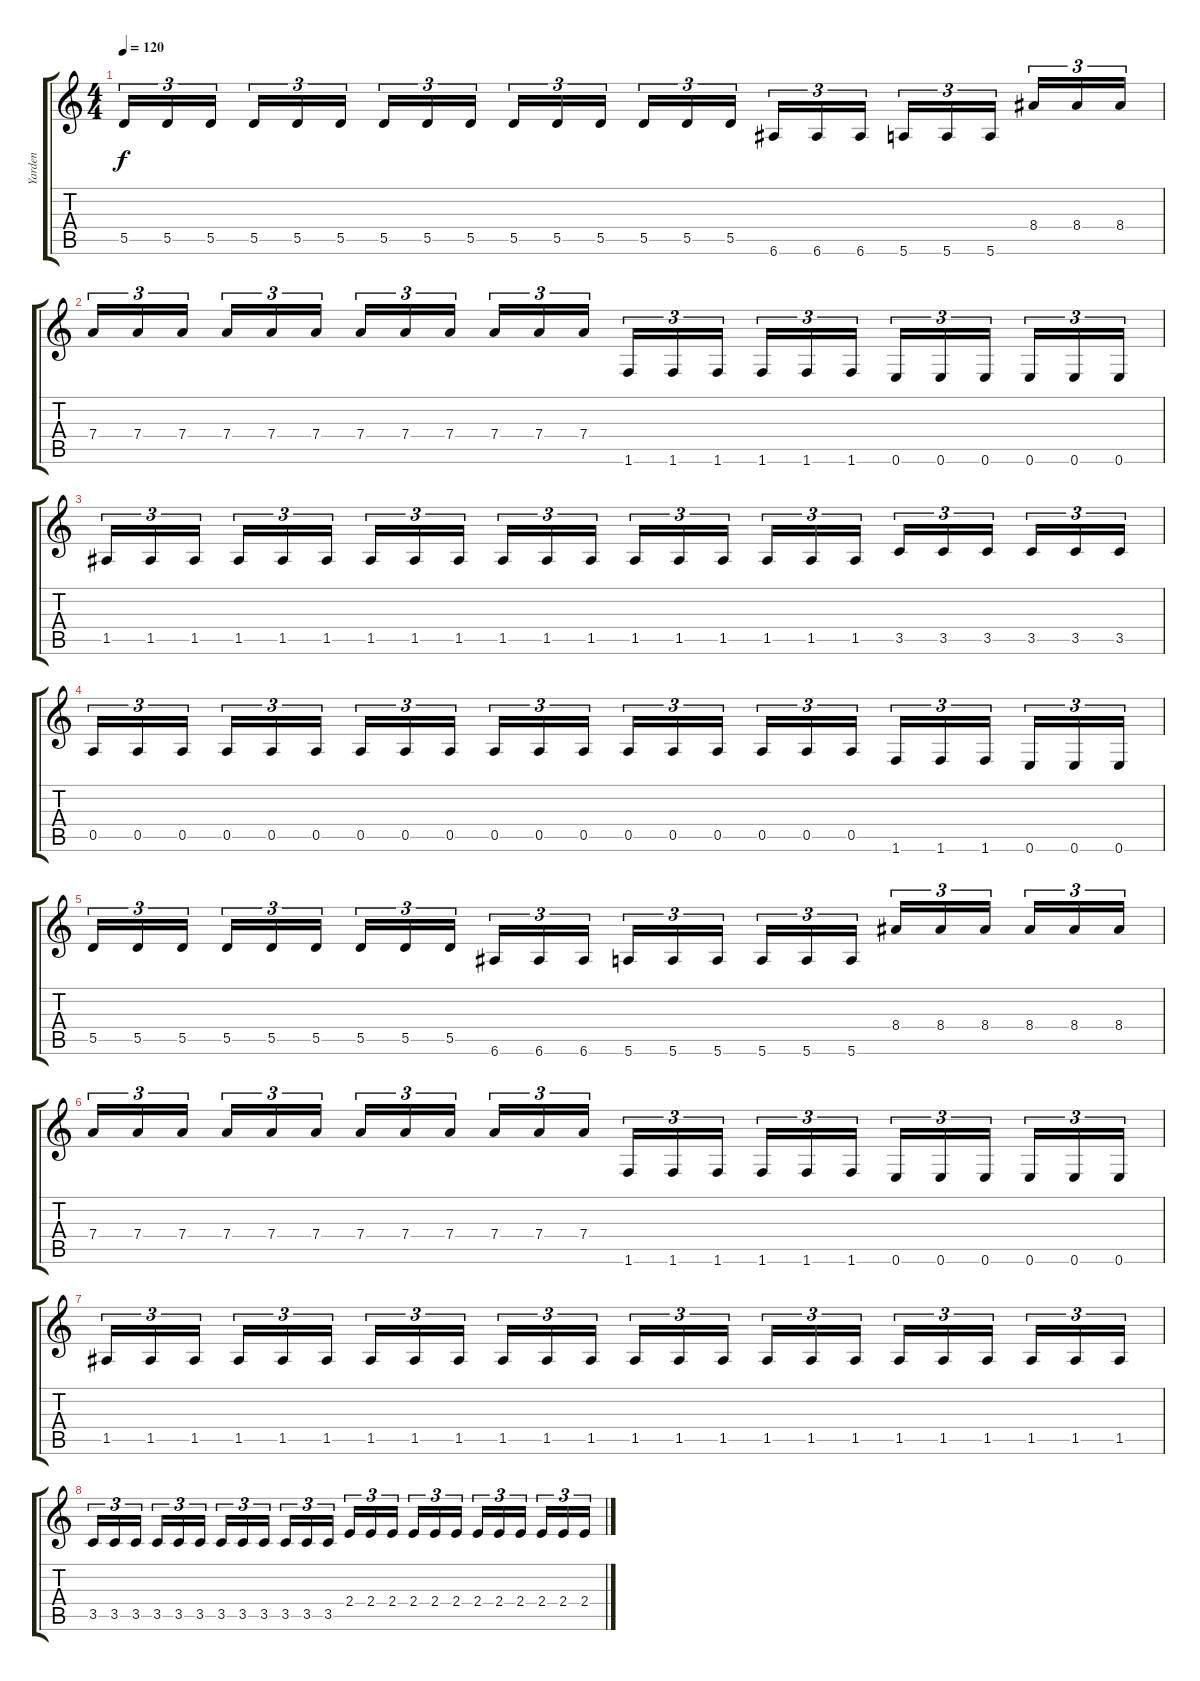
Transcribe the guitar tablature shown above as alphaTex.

\track ("Yarden" "Yarden") {instrument distortionguitar}
\staff {score tabs}
\tuning (E4 B3 G3 D3 A2 E2) {hide}
\ts (4 4)
\tempo 120
\clef g2
\ks c
5.5.16{tu (3 2) dy f} 5.5.16{tu (3 2)} 5.5.16{tu (3 2) beam splitsecondary} 5.5.16{tu (3 2)} 5.5.16{tu (3 2)} 5.5.16{tu (3 2)} 5.5.16{tu (3 2)} 5.5.16{tu (3 2)} 5.5.16{tu (3 2) beam splitsecondary} 5.5.16{tu (3 2)} 5.5.16{tu (3 2)} 5.5.16{tu (3 2)} 5.5.16{tu (3 2)} 5.5.16{tu (3 2)} 5.5.16{tu (3 2) beam splitsecondary} 6.6.16{tu (3 2)} 6.6.16{tu (3 2)} 6.6.16{tu (3 2)} 5.6.16{tu (3 2)} 5.6.16{tu (3 2)} 5.6.16{tu (3 2) beam splitsecondary} 8.4.16{tu (3 2)} 8.4.16{tu (3 2)} 8.4.16{tu (3 2)} |
7.4.16{tu (3 2)} 7.4.16{tu (3 2)} 7.4.16{tu (3 2) beam splitsecondary} 7.4.16{tu (3 2)} 7.4.16{tu (3 2)} 7.4.16{tu (3 2)} 7.4.16{tu (3 2)} 7.4.16{tu (3 2)} 7.4.16{tu (3 2) beam splitsecondary} 7.4.16{tu (3 2)} 7.4.16{tu (3 2)} 7.4.16{tu (3 2)} 1.6.16{tu (3 2)} 1.6.16{tu (3 2)} 1.6.16{tu (3 2) beam splitsecondary} 1.6.16{tu (3 2)} 1.6.16{tu (3 2)} 1.6.16{tu (3 2)} 0.6.16{tu (3 2)} 0.6.16{tu (3 2)} 0.6.16{tu (3 2) beam splitsecondary} 0.6.16{tu (3 2)} 0.6.16{tu (3 2)} 0.6.16{tu (3 2)} |
1.5.16{tu (3 2)} 1.5.16{tu (3 2)} 1.5.16{tu (3 2) beam splitsecondary} 1.5.16{tu (3 2)} 1.5.16{tu (3 2)} 1.5.16{tu (3 2)} 1.5.16{tu (3 2)} 1.5.16{tu (3 2)} 1.5.16{tu (3 2) beam splitsecondary} 1.5.16{tu (3 2)} 1.5.16{tu (3 2)} 1.5.16{tu (3 2)} 1.5.16{tu (3 2)} 1.5.16{tu (3 2)} 1.5.16{tu (3 2) beam splitsecondary} 1.5.16{tu (3 2)} 1.5.16{tu (3 2)} 1.5.16{tu (3 2)} 3.5.16{tu (3 2)} 3.5.16{tu (3 2)} 3.5.16{tu (3 2) beam splitsecondary} 3.5.16{tu (3 2)} 3.5.16{tu (3 2)} 3.5.16{tu (3 2)} |
0.5.16{tu (3 2)} 0.5.16{tu (3 2)} 0.5.16{tu (3 2) beam splitsecondary} 0.5.16{tu (3 2)} 0.5.16{tu (3 2)} 0.5.16{tu (3 2)} 0.5.16{tu (3 2)} 0.5.16{tu (3 2)} 0.5.16{tu (3 2) beam splitsecondary} 0.5.16{tu (3 2)} 0.5.16{tu (3 2)} 0.5.16{tu (3 2)} 0.5.16{tu (3 2)} 0.5.16{tu (3 2)} 0.5.16{tu (3 2) beam splitsecondary} 0.5.16{tu (3 2)} 0.5.16{tu (3 2)} 0.5.16{tu (3 2)} 1.6.16{tu (3 2)} 1.6.16{tu (3 2)} 1.6.16{tu (3 2) beam splitsecondary} 0.6.16{tu (3 2)} 0.6.16{tu (3 2)} 0.6.16{tu (3 2)} |
5.5.16{tu (3 2)} 5.5.16{tu (3 2)} 5.5.16{tu (3 2) beam splitsecondary} 5.5.16{tu (3 2)} 5.5.16{tu (3 2)} 5.5.16{tu (3 2)} 5.5.16{tu (3 2)} 5.5.16{tu (3 2)} 5.5.16{tu (3 2) beam splitsecondary} 6.6.16{tu (3 2)} 6.6.16{tu (3 2)} 6.6.16{tu (3 2)} 5.6.16{tu (3 2)} 5.6.16{tu (3 2)} 5.6.16{tu (3 2) beam splitsecondary} 5.6.16{tu (3 2)} 5.6.16{tu (3 2)} 5.6.16{tu (3 2)} 8.4.16{tu (3 2)} 8.4.16{tu (3 2)} 8.4.16{tu (3 2) beam splitsecondary} 8.4.16{tu (3 2)} 8.4.16{tu (3 2)} 8.4.16{tu (3 2)} |
7.4.16{tu (3 2)} 7.4.16{tu (3 2)} 7.4.16{tu (3 2) beam splitsecondary} 7.4.16{tu (3 2)} 7.4.16{tu (3 2)} 7.4.16{tu (3 2)} 7.4.16{tu (3 2)} 7.4.16{tu (3 2)} 7.4.16{tu (3 2) beam splitsecondary} 7.4.16{tu (3 2)} 7.4.16{tu (3 2)} 7.4.16{tu (3 2)} 1.6.16{tu (3 2)} 1.6.16{tu (3 2)} 1.6.16{tu (3 2) beam splitsecondary} 1.6.16{tu (3 2)} 1.6.16{tu (3 2)} 1.6.16{tu (3 2)} 0.6.16{tu (3 2)} 0.6.16{tu (3 2)} 0.6.16{tu (3 2) beam splitsecondary} 0.6.16{tu (3 2)} 0.6.16{tu (3 2)} 0.6.16{tu (3 2)} |
1.5.16{tu (3 2)} 1.5.16{tu (3 2)} 1.5.16{tu (3 2) beam splitsecondary} 1.5.16{tu (3 2)} 1.5.16{tu (3 2)} 1.5.16{tu (3 2)} 1.5.16{tu (3 2)} 1.5.16{tu (3 2)} 1.5.16{tu (3 2) beam splitsecondary} 1.5.16{tu (3 2)} 1.5.16{tu (3 2)} 1.5.16{tu (3 2)} 1.5.16{tu (3 2)} 1.5.16{tu (3 2)} 1.5.16{tu (3 2) beam splitsecondary} 1.5.16{tu (3 2)} 1.5.16{tu (3 2)} 1.5.16{tu (3 2)} 1.5.16{tu (3 2)} 1.5.16{tu (3 2)} 1.5.16{tu (3 2) beam splitsecondary} 1.5.16{tu (3 2)} 1.5.16{tu (3 2)} 1.5.16{tu (3 2)} |
3.5.16{tu (3 2)} 3.5.16{tu (3 2)} 3.5.16{tu (3 2) beam splitsecondary} 3.5.16{tu (3 2)} 3.5.16{tu (3 2)} 3.5.16{tu (3 2)} 3.5.16{tu (3 2)} 3.5.16{tu (3 2)} 3.5.16{tu (3 2) beam splitsecondary} 3.5.16{tu (3 2)} 3.5.16{tu (3 2)} 3.5.16{tu (3 2)} 2.4.16{tu (3 2)} 2.4.16{tu (3 2)} 2.4.16{tu (3 2) beam splitsecondary} 2.4.16{tu (3 2)} 2.4.16{tu (3 2)} 2.4.16{tu (3 2)} 2.4.16{tu (3 2)} 2.4.16{tu (3 2)} 2.4.16{tu (3 2) beam splitsecondary} 2.4.16{tu (3 2)} 2.4.16{tu (3 2)} 2.4.16{tu (3 2)}
